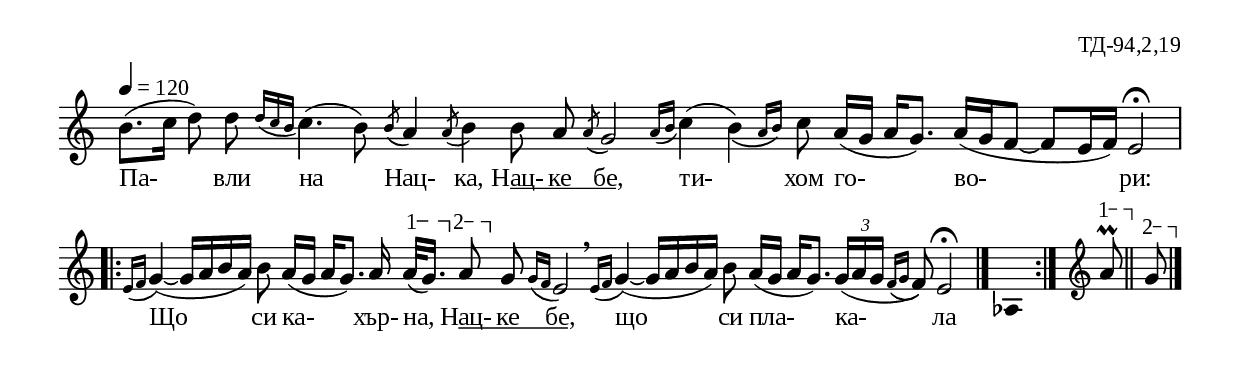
%{
TD_094_2_19
%}

\include "td-preamble.ly"

\score {
\relative c'' {
 \tempo 4 = 120
% \time 2/4
\cadenzaOn
\phrasingSlurDown
b8.([ c16] d8) d\noBeam \acciaccatura { d16[ c b] } c4.( b8) \acciaccatura b8 a4
\acciaccatura a8 b4 b8 a\noBeam \acciaccatura a8 g2 
\acciaccatura { a16[ b] } c4( \afterGrace b)\( { a16[ b]\) }
\bar ""
c8 \bar "" a16[( g] a[ g8.]) a16[( g f8]~ f[ e16 f]) e2\fermata
\bar "|:"
\acciaccatura { e16[ f] } g4(~ g16[ a b a]) b8 a16[( g] a[ g8.]) a16
\bar ""
\varA
a32\startTextSpan[( g16.\stopTextSpan]) \bar ""
\varB
s8\startTextSpan a8\stopTextSpan 
g\noBeam \acciaccatura { g16[ f] } e2 \breathe
\acciaccatura { e16[ f] } g4(~ g16[ a b a]) b8 a16[( g] a[ g8.]) 
\times 2/3 { g16[( a g] } \grace { f16[\( g] } f8\)) e2\fermata
 \bar "|." 
s4 \fixB aes, \fixC
 \bar ":|" 
 s16 \clef treble
\varA
s8\startTextSpan a'\stopTextSpan\noBeam\prall \bar "||"
\varB
s8\startTextSpan g8\stopTextSpan 
 \bar "|."
}
\addlyrics { Па- вли на Нац- ка, Нац- \startTextSpan ке бе, \stopTextSpan 
ти- хом го- во- ри: 
Що си ка- хър- на, Нац- \startTextSpan ке бе, \stopTextSpan що си пла- ка- ла }
%
\layout {
     \context { 
	    \Staff \remove "Time_signature_engraver" } 
  indent = #0
  line-width = 190\mm
  ragged-right=##f
\context {
      \Lyrics
      \consists "Text_spanner_engraver"
      \override TextSpanner #'direction = #DOWN
      \override TextSpanner #'style = #'line    
      \override TextSpanner #'outside-staff-priority = ##f
      \override TextSpanner #'padding = #0.2 % sets the distance of the line from the lyrics
      \override TextSpanner #'bound-details =
      #`((left . ((Y . 0)
                  (padding . 0)
                  (attach-dir . ,LEFT)))
         (left-broken . ((end-on-note . #t)))
         (right . ((Y . 0)
                   (padding . 0)
                   (attach-dir . ,RIGHT))))
    }
  
}
%
\midi { 
	\context {
		\Score
		tempoWholesPerMinute = #(ly:make-moment 120 4)
		}
	}
}
%
\header{
  opus = "ТД-94,2,19"
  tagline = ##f
}


